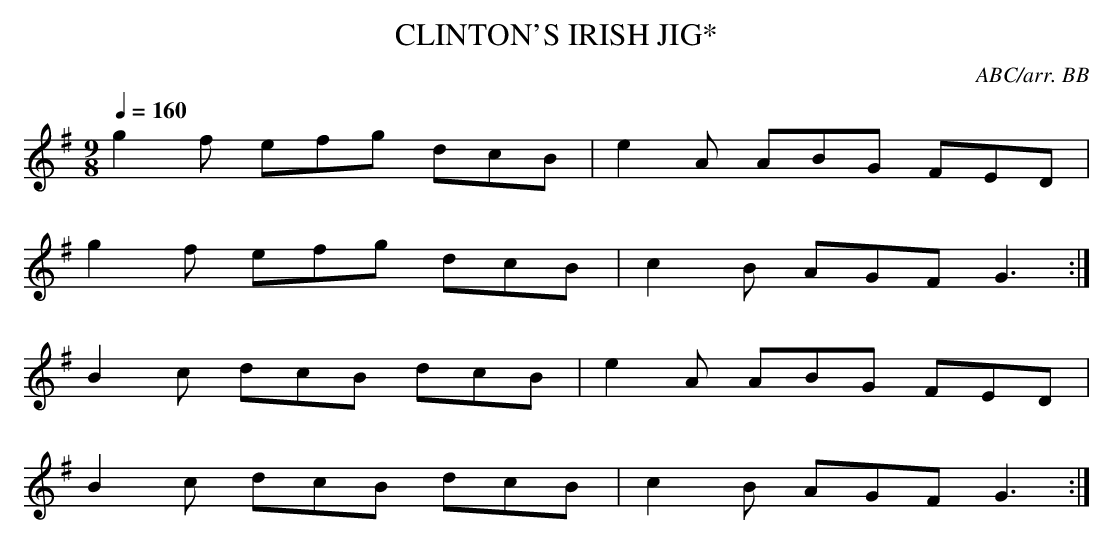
X:1
T:CLINTON'S IRISH JIG*
C:ABC/arr. BB
L:1/8
M:9/8
Q:1/4=160
K:G
g2f efg dcB|e2A ABG FED|
g2f efg dcB|c2B AGF G3 :|
B2c dcB dcB|e2A ABG FED|
B2c dcB dcB|c2B AGF G3 :|
